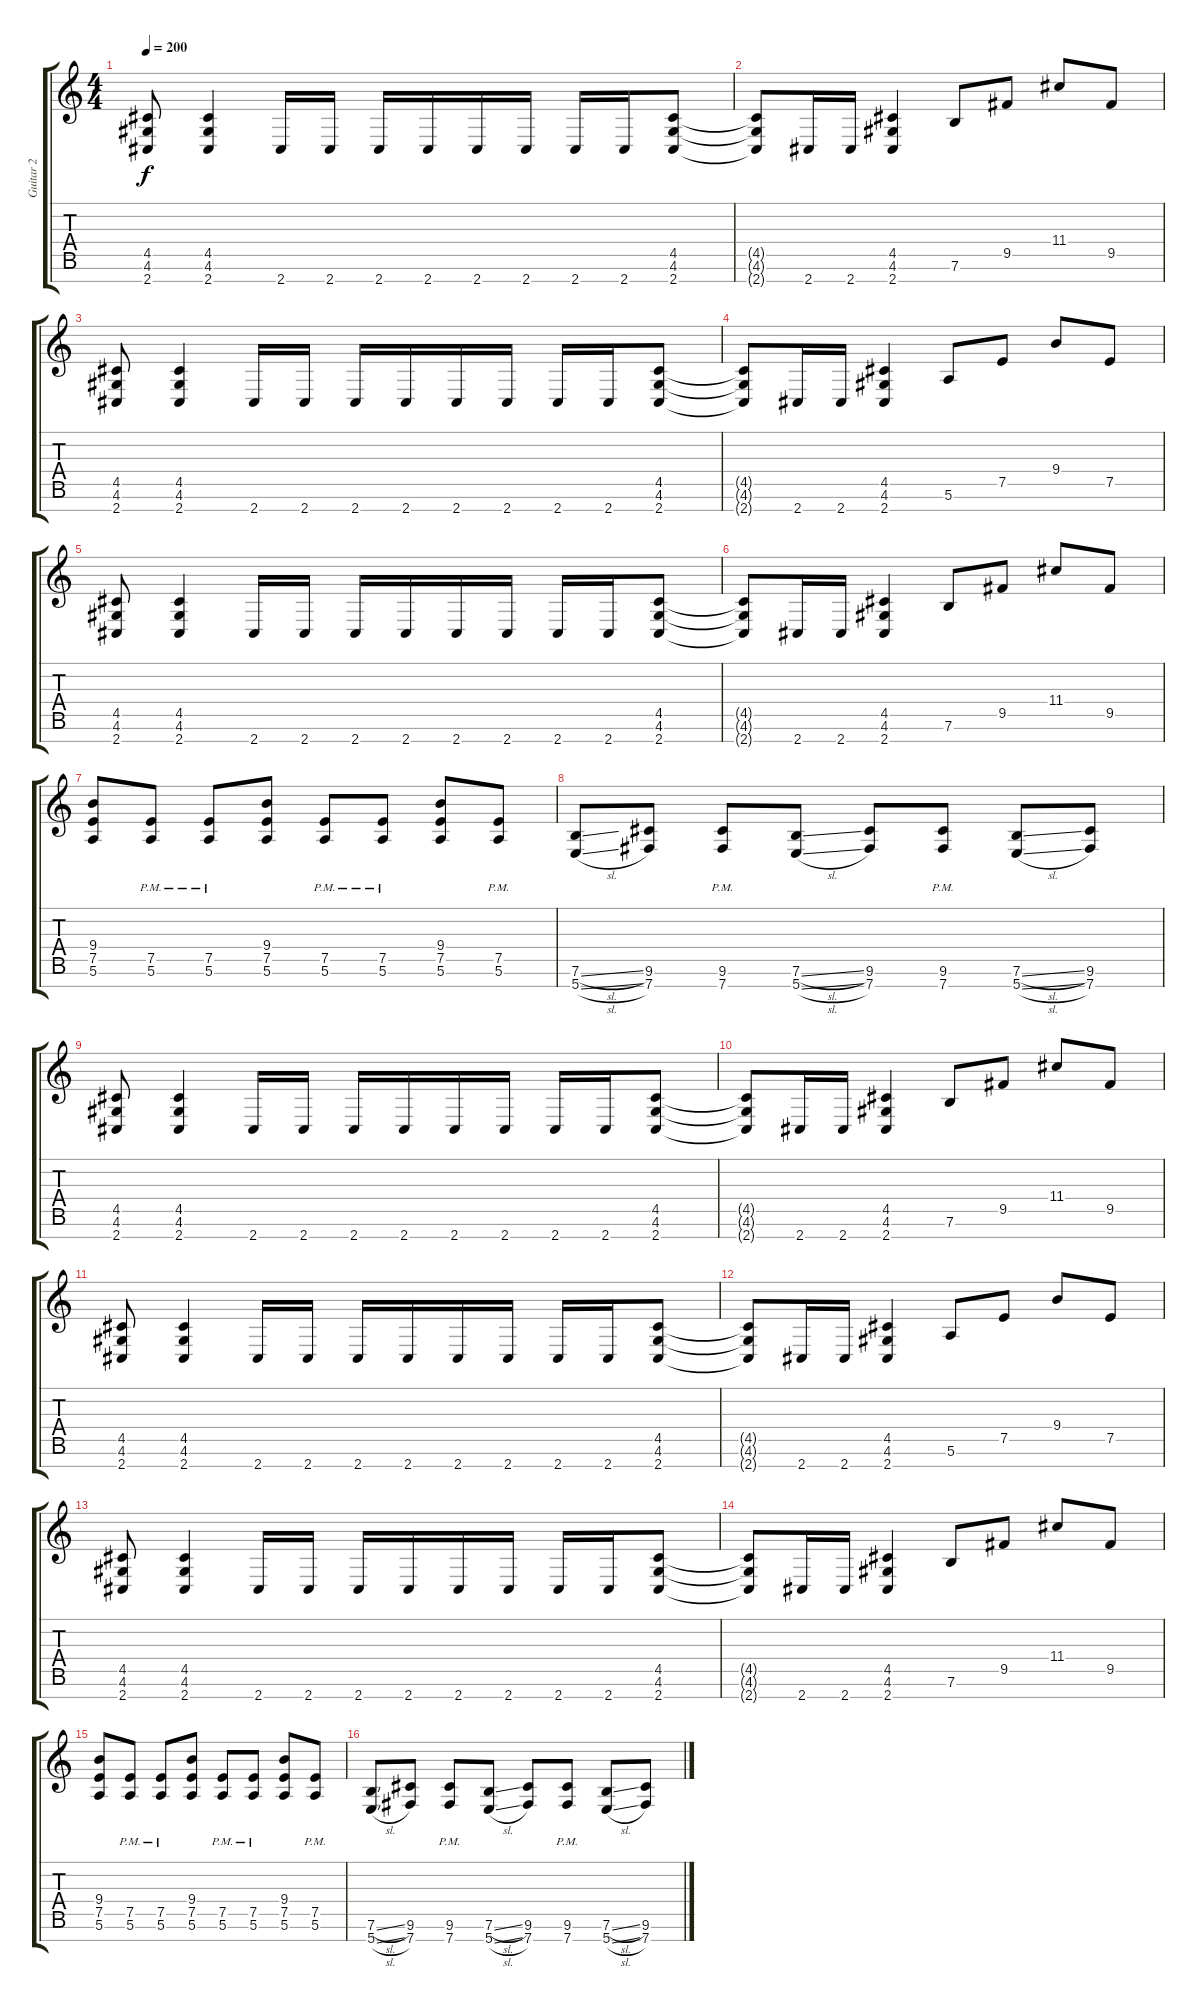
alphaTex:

\track ("Guitar 2" "Guitar 2") {instrument distortionguitar}
\staff {score tabs}
\tuning (E4 B3 G3 D3 A2 E2 B1) {hide}
\ts (4 4)
\tempo 200
\clef g2
\ks c
(4.5 4.6 2.7).8{dy f} (4.5 4.6 2.7).4 2.7.16 2.7.16 2.7.16 2.7.16 2.7.16 2.7.16 2.7.16 2.7.16 (4.5 4.6 2.7).8 |
(4.5{t} 4.6{t} 2.7{t}).8 2.7.16 2.7.16 (4.5 4.6 2.7).4 7.6.8 9.5.8 11.4.8 9.5.8 |
(4.5 4.6 2.7).8 (4.5 4.6 2.7).4 2.7.16 2.7.16 2.7.16 2.7.16 2.7.16 2.7.16 2.7.16 2.7.16 (4.5 4.6 2.7).8 |
(4.5{t} 4.6{t} 2.7{t}).8 2.7.16 2.7.16 (4.5 4.6 2.7).4 5.6.8 7.5.8 9.4.8 7.5.8 |
(4.5 4.6 2.7).8 (4.5 4.6 2.7).4 2.7.16 2.7.16 2.7.16 2.7.16 2.7.16 2.7.16 2.7.16 2.7.16 (4.5 4.6 2.7).8 |
(4.5{t} 4.6{t} 2.7{t}).8 2.7.16 2.7.16 (4.5 4.6 2.7).4 7.6.8 9.5.8 11.4.8 9.5.8 |
(9.4 7.5 5.6).8 (7.5{pm} 5.6{pm}).8 (7.5{pm} 5.6{pm}).8 (9.4 7.5 5.6).8 (7.5{pm} 5.6{pm}).8 (7.5{pm} 5.6{pm}).8 (9.4 7.5 5.6).8 (7.5{pm} 5.6{pm}).8 |
(7.6{sl} 5.7{sl}).8 (9.6 7.7).8 (9.6{pm} 7.7{pm}).8 (7.6{sl} 5.7{sl}).8 (9.6 7.7).8 (9.6{pm} 7.7{pm}).8 (7.6{sl} 5.7{sl}).8 (9.6 7.7).8 |
(4.5 4.6 2.7).8 (4.5 4.6 2.7).4 2.7.16 2.7.16 2.7.16 2.7.16 2.7.16 2.7.16 2.7.16 2.7.16 (4.5 4.6 2.7).8 |
(4.5{t} 4.6{t} 2.7{t}).8 2.7.16 2.7.16 (4.5 4.6 2.7).4 7.6.8 9.5.8 11.4.8 9.5.8 |
(4.5 4.6 2.7).8 (4.5 4.6 2.7).4 2.7.16 2.7.16 2.7.16 2.7.16 2.7.16 2.7.16 2.7.16 2.7.16 (4.5 4.6 2.7).8 |
(4.5{t} 4.6{t} 2.7{t}).8 2.7.16 2.7.16 (4.5 4.6 2.7).4 5.6.8 7.5.8 9.4.8 7.5.8 |
(4.5 4.6 2.7).8 (4.5 4.6 2.7).4 2.7.16 2.7.16 2.7.16 2.7.16 2.7.16 2.7.16 2.7.16 2.7.16 (4.5 4.6 2.7).8 |
(4.5{t} 4.6{t} 2.7{t}).8 2.7.16 2.7.16 (4.5 4.6 2.7).4 7.6.8 9.5.8 11.4.8 9.5.8 |
(9.4 7.5 5.6).8 (7.5{pm} 5.6{pm}).8 (7.5{pm} 5.6{pm}).8 (9.4 7.5 5.6).8 (7.5{pm} 5.6{pm}).8 (7.5{pm} 5.6{pm}).8 (9.4 7.5 5.6).8 (7.5{pm} 5.6{pm}).8 |
(7.6{sl} 5.7{sl}).8 (9.6 7.7).8 (9.6{pm} 7.7{pm}).8 (7.6{sl} 5.7{sl}).8 (9.6 7.7).8 (9.6{pm} 7.7{pm}).8 (7.6{sl} 5.7{sl}).8 (9.6 7.7).8
